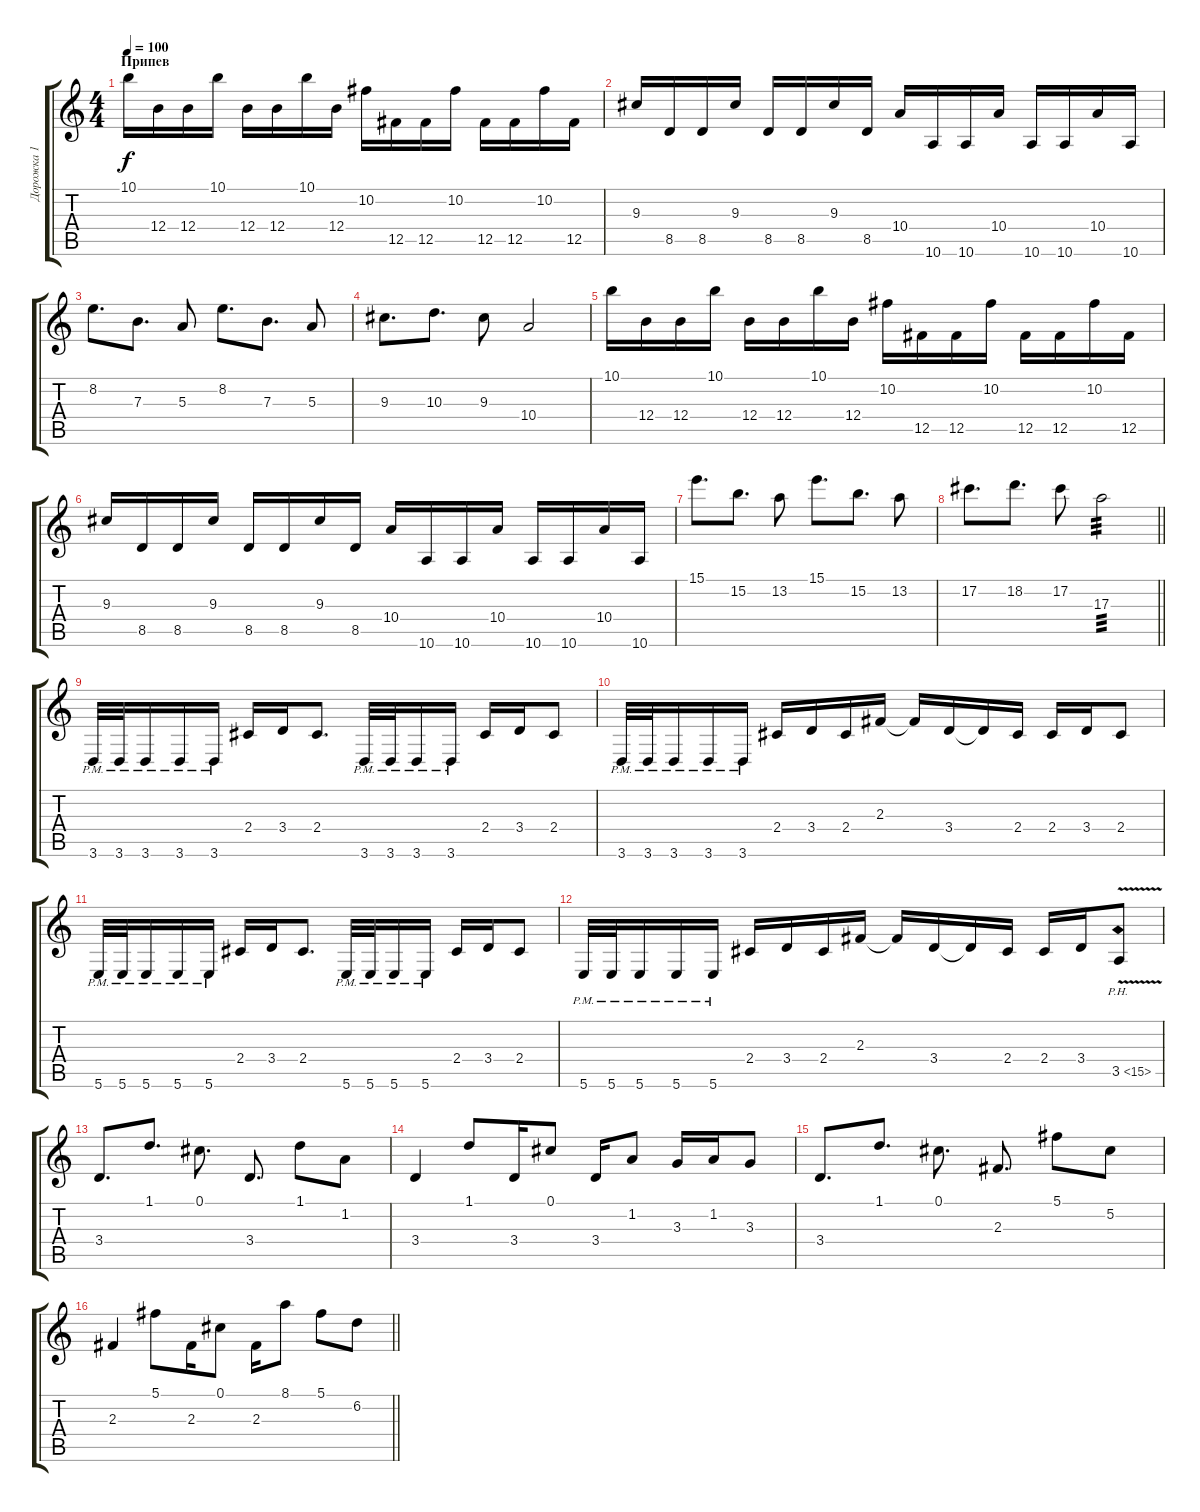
\track ("Дорожка 1" "Дорожка 1") {instrument distortionguitar}
\staff {score tabs}
\tuning (Db4 Ab3 E3 B2 Gb2 B1) {hide}
\ts (4 4)
\section ("" "Припев")
\tempo 100
\clef g2
\ks c
10.1.16{dy f} 12.4.16 12.4.16 10.1.16 12.4.16 12.4.16 10.1.16 12.4.16 10.2.16 12.5.16 12.5.16 10.2.16 12.5.16 12.5.16 10.2.16 12.5.16 |
9.3.16 8.5.16 8.5.16 9.3.16 8.5.16 8.5.16 9.3.16 8.5.16 10.4.16 10.6.16 10.6.16 10.4.16 10.6.16 10.6.16 10.4.16 10.6.16 |
8.2.8{d} 7.3.8{d} 5.3.8 8.2.8{d} 7.3.8{d} 5.3.8 |
9.3.8{d} 10.3.8{d} 9.3.8 10.4.2 |
10.1.16 12.4.16 12.4.16 10.1.16 12.4.16 12.4.16 10.1.16 12.4.16 10.2.16 12.5.16 12.5.16 10.2.16 12.5.16 12.5.16 10.2.16 12.5.16 |
9.3.16 8.5.16 8.5.16 9.3.16 8.5.16 8.5.16 9.3.16 8.5.16 10.4.16 10.6.16 10.6.16 10.4.16 10.6.16 10.6.16 10.4.16 10.6.16 |
15.1.8{d} 15.2.8{d} 13.2.8 15.1.8{d} 15.2.8{d} 13.2.8 |
\barLineRight lightlight
17.2.8{d} 18.2.8{d} 17.2.8 17.3.2{tp 3} |
3.6{pm}.32 3.6{pm}.32 3.6{pm}.16 3.6{pm}.16 3.6{pm}.16 2.4.16 3.4.16 2.4.8{d} 3.6{pm}.32 3.6{pm}.32 3.6{pm}.16 3.6{pm}.16 2.4.16 3.4.16 2.4.8 |
3.6{pm}.32 3.6{pm}.32 3.6{pm}.16 3.6{pm}.16 3.6{pm}.16 2.4.16 3.4.16 2.4.16 2.3.16 2.3{t}.16 3.4.16 3.4{t}.16 2.4.16 2.4.16 3.4.16 2.4.8 |
5.6{pm}.32 5.6{pm}.32 5.6{pm}.16 5.6{pm}.16 5.6{pm}.16 2.4.16 3.4.16 2.4.8{d} 5.6{pm}.32 5.6{pm}.32 5.6{pm}.16 5.6{pm}.16 2.4.16 3.4.16 2.4.8 |
5.6{pm}.32 5.6{pm}.32 5.6{pm}.16 5.6{pm}.16 5.6{pm}.16 2.4.16 3.4.16 2.4.16 2.3.16 2.3{t}.16 3.4.16 3.4{t}.16 2.4.16 2.4.16 3.4.16 3.5{ph 12 v}.8 |
3.4.8{d} 1.1.8{d} 0.1.8{d} 3.4.8{d} 1.1.8 1.2.8 |
3.4.4 1.1.8 3.4.16 0.1.8 3.4.16 1.2.8 3.3.16 1.2.16 3.3.8 |
3.4.8{d} 1.1.8{d} 0.1.8{d} 2.3.8{d} 5.1.8 5.2.8 |
\barLineRight lightlight
2.3.4 5.1.8 2.3.16 0.1.8 2.3.16 8.1.8 5.1.8 6.2.8
